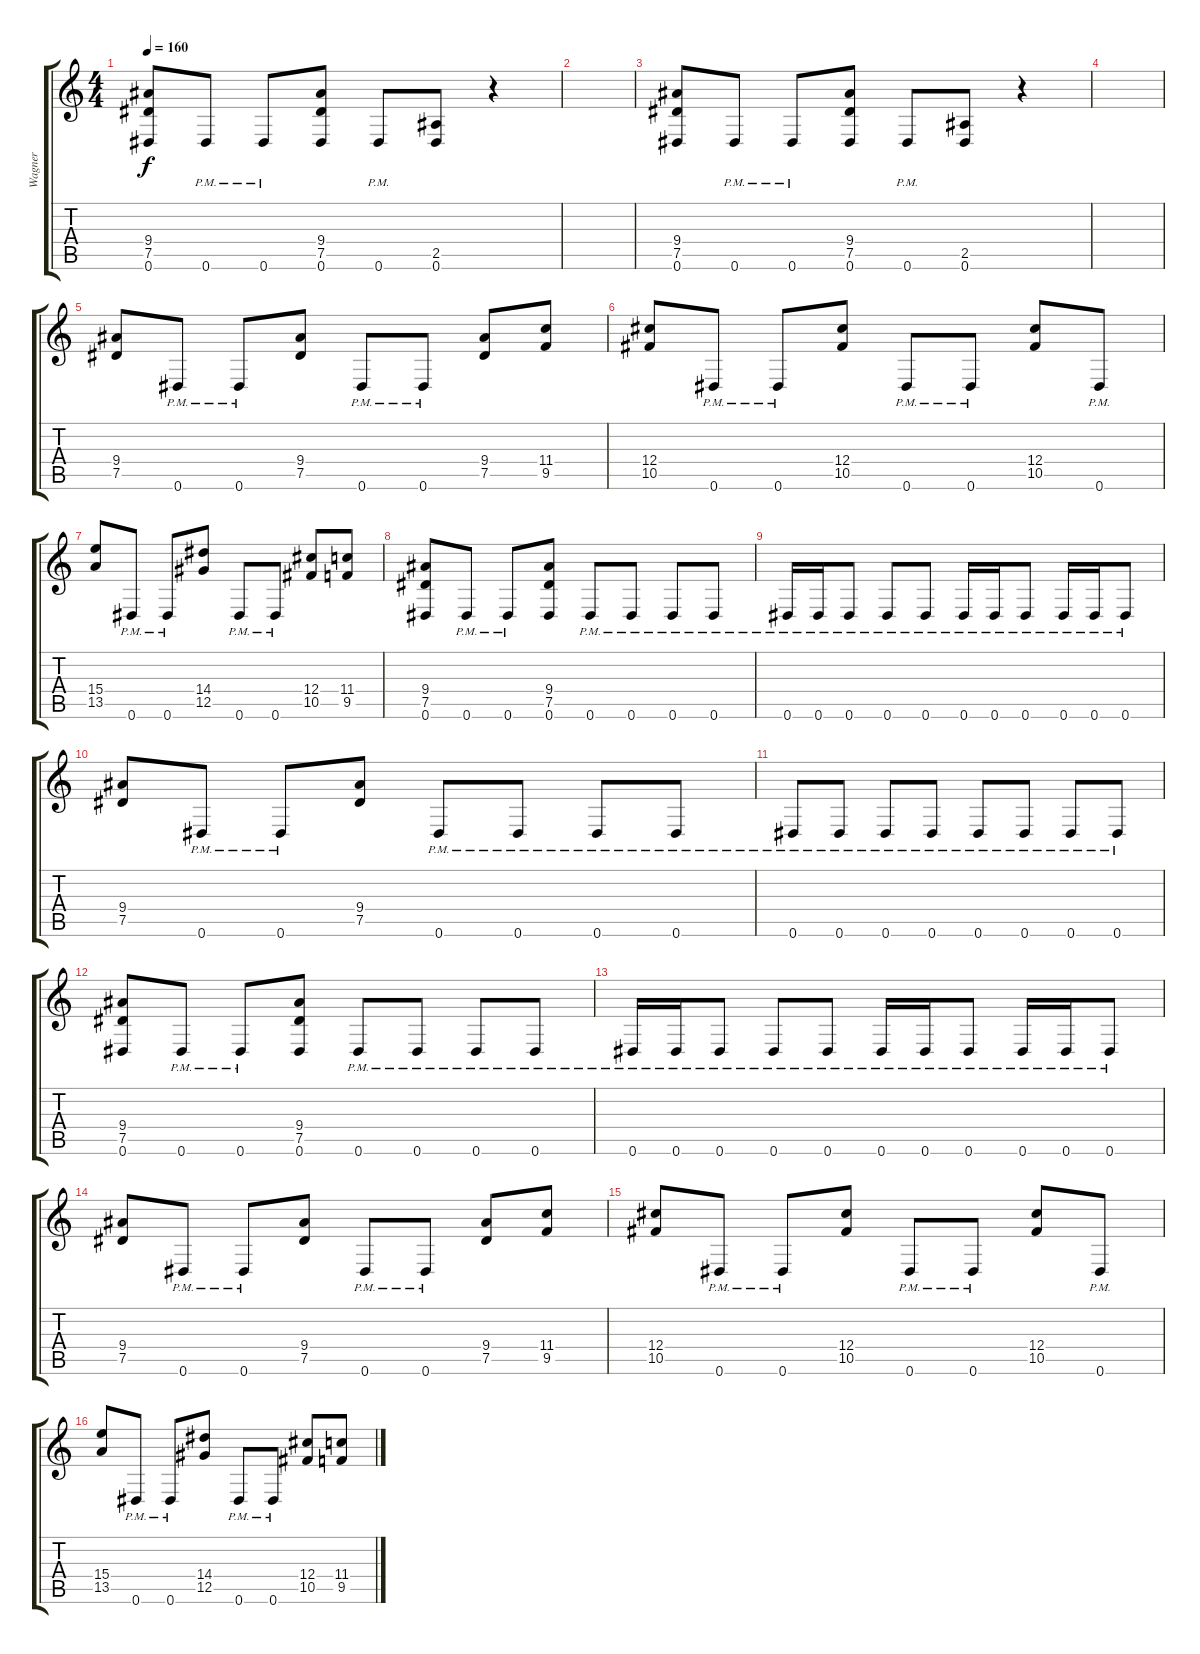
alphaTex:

\track ("Wagner" "Wagner") {instrument distortionguitar}
\staff {score tabs}
\tuning (Eb4 Bb3 Gb3 Db3 Ab2 Eb2) {hide}
\ts (4 4)
\tempo 160
\clef g2
\ks c
(9.4 7.5 0.6).8{dy f} 0.6{pm}.8 0.6{pm}.8 (9.4 7.5 0.6).8 0.6{pm}.8 (2.5 0.6).8 r.4 |
|
(9.4 7.5 0.6).8 0.6{pm}.8 0.6{pm}.8 (9.4 7.5 0.6).8 0.6{pm}.8 (2.5 0.6).8 r.4 |
|
(9.4 7.5).8 0.6{pm}.8 0.6{pm}.8 (9.4 7.5).8 0.6{pm}.8 0.6{pm}.8 (9.4 7.5).8 (11.4 9.5).8 |
(12.4 10.5).8 0.6{pm}.8 0.6{pm}.8 (12.4 10.5).8 0.6{pm}.8 0.6{pm}.8 (12.4 10.5).8 0.6{pm}.8 |
(15.4 13.5).8 0.6{pm}.8 0.6{pm}.8 (14.4 12.5).8 0.6{pm}.8 0.6{pm}.8 (12.4 10.5).8 (11.4 9.5).8 |
(9.4 7.5 0.6).8 0.6{pm}.8 0.6{pm}.8 (9.4 7.5 0.6).8 0.6{pm}.8 0.6{pm}.8 0.6{pm}.8 0.6{pm}.8 |
0.6{pm}.16 0.6{pm}.16 0.6{pm}.8 0.6{pm}.8 0.6{pm}.8 0.6{pm}.16 0.6{pm}.16 0.6{pm}.8 0.6{pm}.16 0.6{pm}.16 0.6{pm}.8 |
(9.4 7.5).8 0.6{pm}.8 0.6{pm}.8 (9.4 7.5).8 0.6{pm}.8 0.6{pm}.8 0.6{pm}.8 0.6{pm}.8 |
0.6{pm}.8 0.6{pm}.8 0.6{pm}.8 0.6{pm}.8 0.6{pm}.8 0.6{pm}.8 0.6{pm}.8 0.6{pm}.8 |
(9.4 7.5 0.6).8 0.6{pm}.8 0.6{pm}.8 (9.4 7.5 0.6).8 0.6{pm}.8 0.6{pm}.8 0.6{pm}.8 0.6{pm}.8 |
0.6{pm}.16 0.6{pm}.16 0.6{pm}.8 0.6{pm}.8 0.6{pm}.8 0.6{pm}.16 0.6{pm}.16 0.6{pm}.8 0.6{pm}.16 0.6{pm}.16 0.6{pm}.8 |
(9.4 7.5).8 0.6{pm}.8 0.6{pm}.8 (9.4 7.5).8 0.6{pm}.8 0.6{pm}.8 (9.4 7.5).8 (11.4 9.5).8 |
(12.4 10.5).8 0.6{pm}.8 0.6{pm}.8 (12.4 10.5).8 0.6{pm}.8 0.6{pm}.8 (12.4 10.5).8 0.6{pm}.8 |
(15.4 13.5).8 0.6{pm}.8 0.6{pm}.8 (14.4 12.5).8 0.6{pm}.8 0.6{pm}.8 (12.4 10.5).8 (11.4 9.5).8
